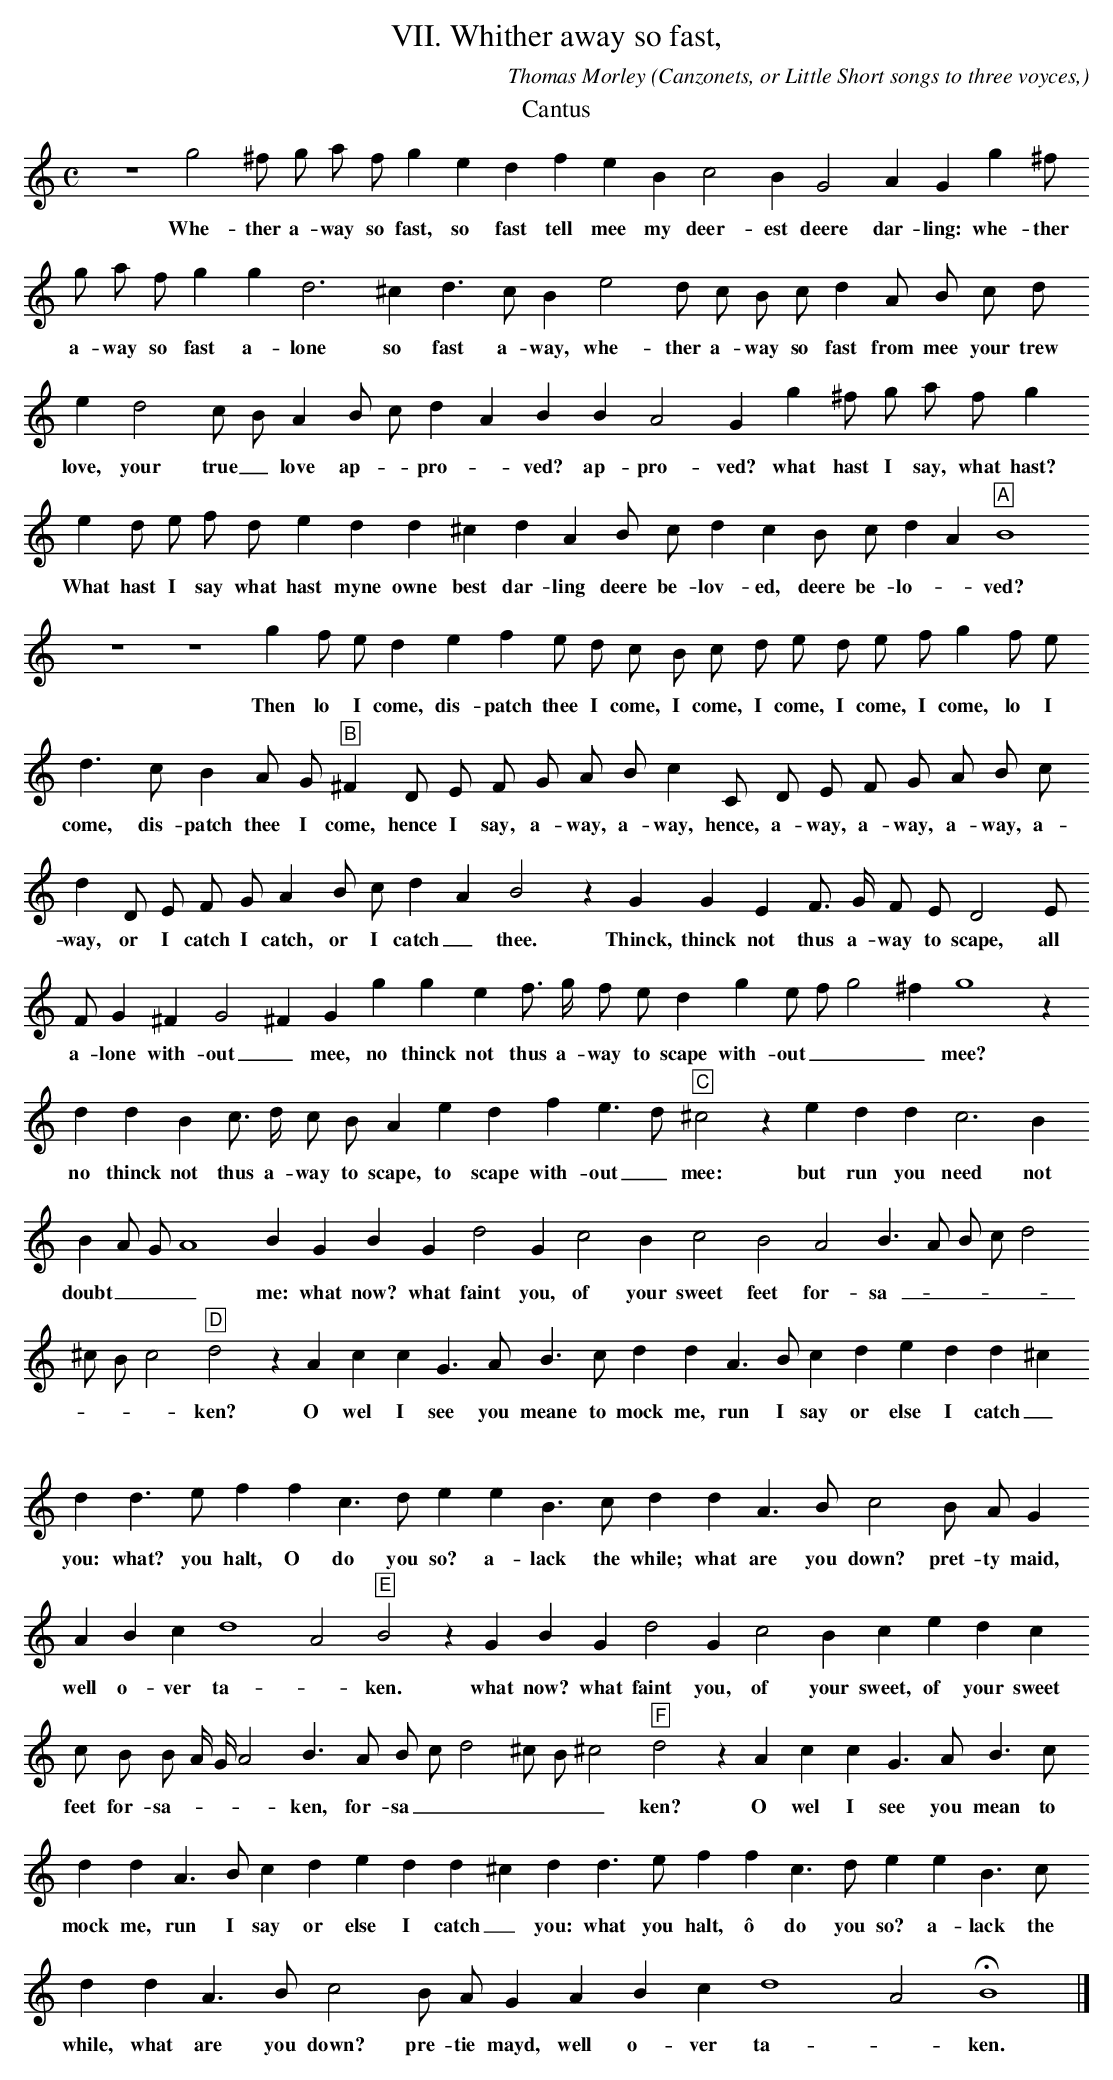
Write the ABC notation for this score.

X:1
T:VII. Whither away so fast,
O: Canzonets, or Little Short songs to three voyces,
C: Thomas Morley
K:C
T: Cantus
M:C
L:1/8
z8 g4 ^f g a f g2 e2 d2 f2 e2 B2 c4 B2 G4 A2\
w:Whe- ther a- way so fast, so fast tell mee my deer- est deere dar-
G2 g2 ^f g a f g2 g2 d6 ^c2 d3 c B2 e4 d c B c d2 A B \
w:ling: whe- ther a- way so fast a- lone so fast a- way, whe- ther a- way so fast from mee
 c d e2 d4 c B A2 B c d2 A2 B2 B2 A4 G2 g2 ^f g a f\
w:your trew love, your true _ love ap- _ pro- _ ved? ap- pro- ved? what hast I say, what
g2 e2 d e f d e2 d2 d2 ^c2 d2 A2 B c d2 c2 B c d2 A2 "A" B8 z8 z8\
w:hast? What hast I say what hast myne owne best dar- ling deere be- lov- ed, deere be- lo- _  ved?
g2 f e d2 e2 f2 e d c B c d e d e f g2 f e\
w: Then lo I come, dis- patch thee I come, I come, I come, I come, I come, lo I
  d3    c    B2    A    G  "B"^F2 D   E F    G  A    B  c2   C      D  E   F   G    A  B    c  d2\
w:come, dis- patch thee I come, hence I say, a- way, a- way, hence, a- way, a- way, a- way, a- way,
D E F G A2 B c d2 A2 B4 z2 G2 G2 E2 F > G F E D4\
w:or I catch I catch, or I catch _ thee.  Thinck, thinck not thus a- way to scape,
E F G2 ^F2 G4 ^F2 G2 g2 g2 e2 f > g f e d2 g2 e f g4 ^f2\
w:all a- lone with- out _ mee, no thinck not thus a- way to scape with- out _ _ _
  g8 z2 d2 d2    B2  c > d   c   B  A2     e2 d2    f2    e3 d "C"^c4 z2 e2 d2 d2\
w:mee? no thinck not thus a- way to scape, to scape with- out _ mee: but run you
c6 B2 B2 A G A8 B2 G2 B2 G2 d4 G2 c4 B2 c4 B4 A4 B3 A B c\
w:need not doubt _ _ _ me: what now? what faint you, of your sweet feet for- sa- _ _ _
d4 ^c B c4 "D"d4 z2 A2 c2 c2 G3 A B3 c d2 d2 A3 B c2 d2 e2 d2 d2 ^c2\
w:_ _ _ _ ken? O wel I see you meane to mock me, run I say or else I catch _
d2 d3 e f2 f2 c3 d e2 e2 B3 c d2 d2 A3 B c4 B A\
w:you: what? you halt, O do you so? a- lack the while; what are you down? pret- ty
G2 A2 B2 c2 d8 A4 "E"B4 z2 G2 B2 G2 d4 G2 c4 B2 c2 e2 d2 c2\
w:maid, well o- ver ta- _  ken. what now? what faint you, of your sweet, of your sweet
c B B A/ G/ A4 B3 A B c d4 ^c B ^c4 "F"d4 z2 A2 c2 c2 G3 A B3 c\
w:feet for- sa- _ _ _ ken, for- sa _ _ _ _ _ ken? O wel I see you mean to
d2 d2 A3 B c2 d2 e2 d2 d2 ^c2 d2 d3 e f2 f2 c3 d e2 e2 B3 c\
w:mock me, run I say or else I catch _ you: what you halt, ô do you so? a- lack the
d2 d2 A3 B c4 B A G2 A2 B2 c2 d8 A4 HB8 |]
w:while, what are you down? pre- tie mayd, well o- ver ta- _ ken.
